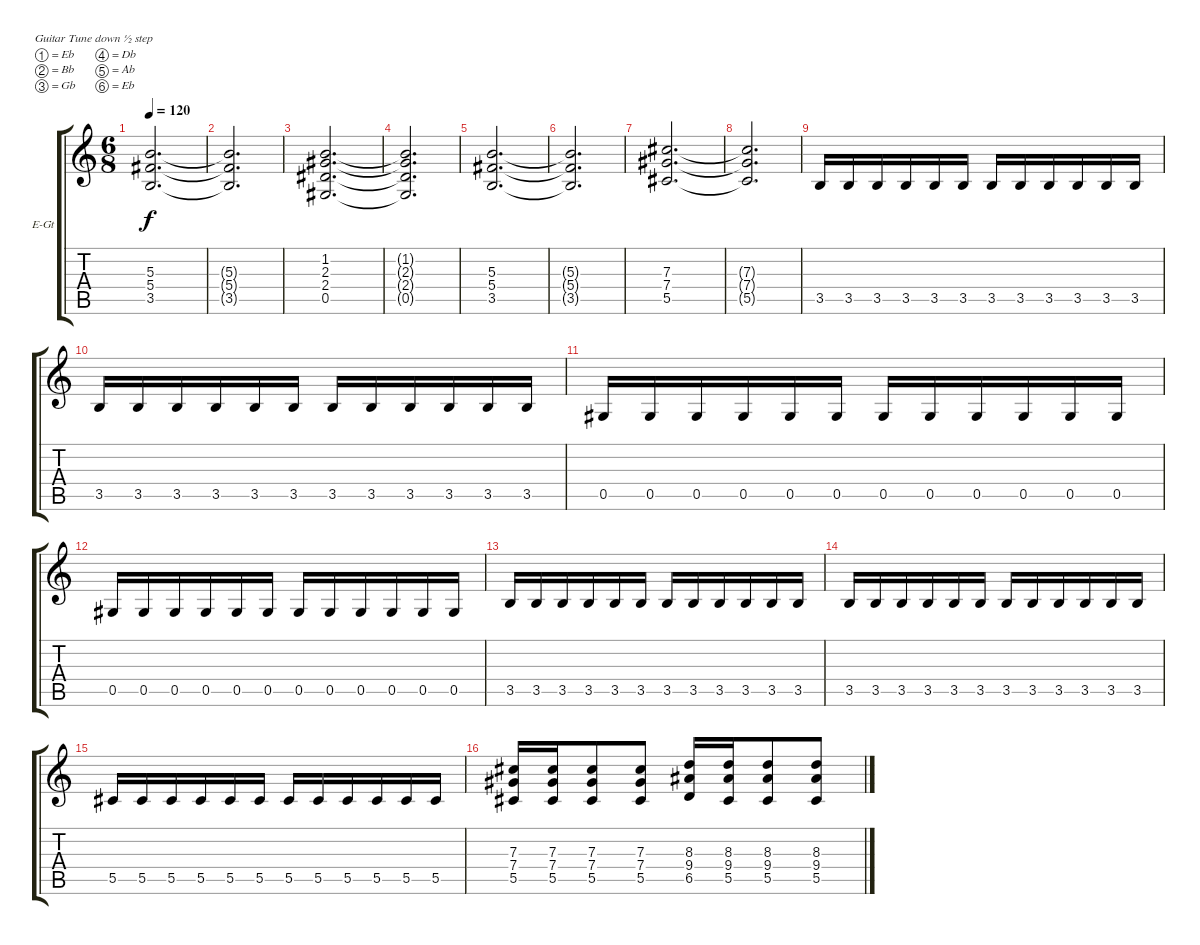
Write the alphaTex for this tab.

\defaultSystemsLayout 4
\bracketExtendMode groupsimilarinstruments
\firstSystemTrackNameOrientation horizontal
\otherSystemsTrackNameOrientation horizontal
\track ("Tim Millar" "E-Gt") {instrument distortionguitar}
\staff {score tabs}
\tuning (Eb4 Bb3 Gb3 Db3 Ab2 Eb2)
\ts (6 8)
\tempo 120
\clef g2
\ks c
(3.5 5.4 5.3).2{d dy f} |
(3.5{t} 5.4{t} 5.3{t}).2{d} |
(0.5 2.4 2.3 1.2).2{d} |
(0.5{t} 2.4{t} 2.3{t} 1.2{t}).2{d} |
(5.3 5.4 3.5).2{d} |
(5.3{t} 5.4{t} 3.5{t}).2{d} |
(5.5 7.4 7.3).2{d} |
(5.5{t} 7.4{t} 7.3{t}).2{d} |
3.5.16 3.5.16 3.5.16 3.5.16 3.5.16 3.5.16 3.5.16 3.5.16 3.5.16 3.5.16 3.5.16 3.5.16 |
3.5.16 3.5.16 3.5.16 3.5.16 3.5.16 3.5.16 3.5.16 3.5.16 3.5.16 3.5.16 3.5.16 3.5.16 |
0.5.16 0.5.16 0.5.16 0.5.16 0.5.16 0.5.16 0.5.16 0.5.16 0.5.16 0.5.16 0.5.16 0.5.16 |
0.5.16 0.5.16 0.5.16 0.5.16 0.5.16 0.5.16 0.5.16 0.5.16 0.5.16 0.5.16 0.5.16 0.5.16 |
3.5.16 3.5.16 3.5.16 3.5.16 3.5.16 3.5.16 3.5.16 3.5.16 3.5.16 3.5.16 3.5.16 3.5.16 |
3.5.16 3.5.16 3.5.16 3.5.16 3.5.16 3.5.16 3.5.16 3.5.16 3.5.16 3.5.16 3.5.16 3.5.16 |
5.5.16 5.5.16 5.5.16 5.5.16 5.5.16 5.5.16 5.5.16 5.5.16 5.5.16 5.5.16 5.5.16 5.5.16 |
(5.5 7.4 7.3).16 (5.5 7.4 7.3).16 (5.5 7.4 7.3).8 (5.5 7.4 7.3).8 (6.5 9.4 8.3).16 (5.5 9.4 8.3).16 (5.5 9.4 8.3).8 (5.5 9.4 8.3).8
